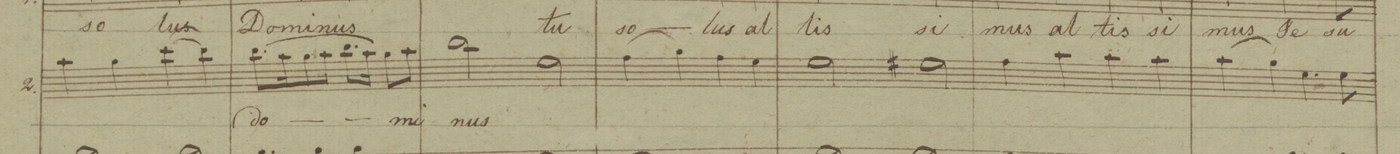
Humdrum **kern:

**kern	**text	**dynam
*I"Alto	*	*
*clefC3	*	*
*k[b-]	*	*
*met(c|)	*	*
*M2/2	*	*
4b-\	.	.
4a\	.	.
(4dd\	.	.
4cc\)	.	.
=78	=78	=78
(8.cc\L	do-	.
16b-\K	.	.
8a\	.	.
8b-\J	.	.
8.cc\L	.	.
16b-\Jk)	.	.
8a\L	-mi-	.
8b-\J	.	.
=79	=79	=79
2cc\	-nus	.
2f\	.	.
=80	=80	=80
(4g\	.	.
4a\)	.	.
4g\	.	.
4f\	.	.
=81	=81	=81
2f\	.	.
2f#X\	.	.
=82	=82	=82
4g\	.	.
4b-\	.	.
4b-\	.	.
4b-\	.	.
=83	=83	=83
(4b-\	.	.
4a\)	.	.
4.f\	.	.
8f\	.	.
=84	=84	=84
*-	*-	*-
